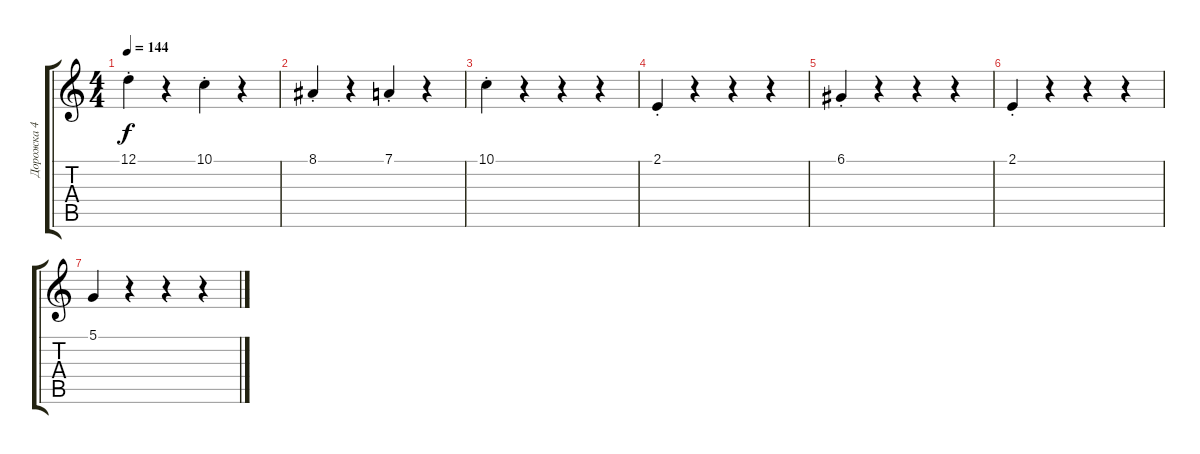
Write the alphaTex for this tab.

\track ("Дорожка 4" "Дорожка 4") {instrument pad1newage}
\staff {score tabs}
\tuning (D4 A3 F3 C3 G2 D2) {hide}
\ts (4 4)
\tempo 144
\clef g2
\ks c
12.1{st}.4{dy f} r.4 10.1{st}.4 r.4 |
8.1{st}.4 r.4 7.1{st}.4 r.4 |
10.1{st}.4 r.4 r.4 r.4 |
2.1{st}.4 r.4 r.4 r.4 |
6.1{st}.4 r.4 r.4 r.4 |
2.1{st}.4 r.4 r.4 r.4 |
5.1.4 r.4 r.4 r.4
